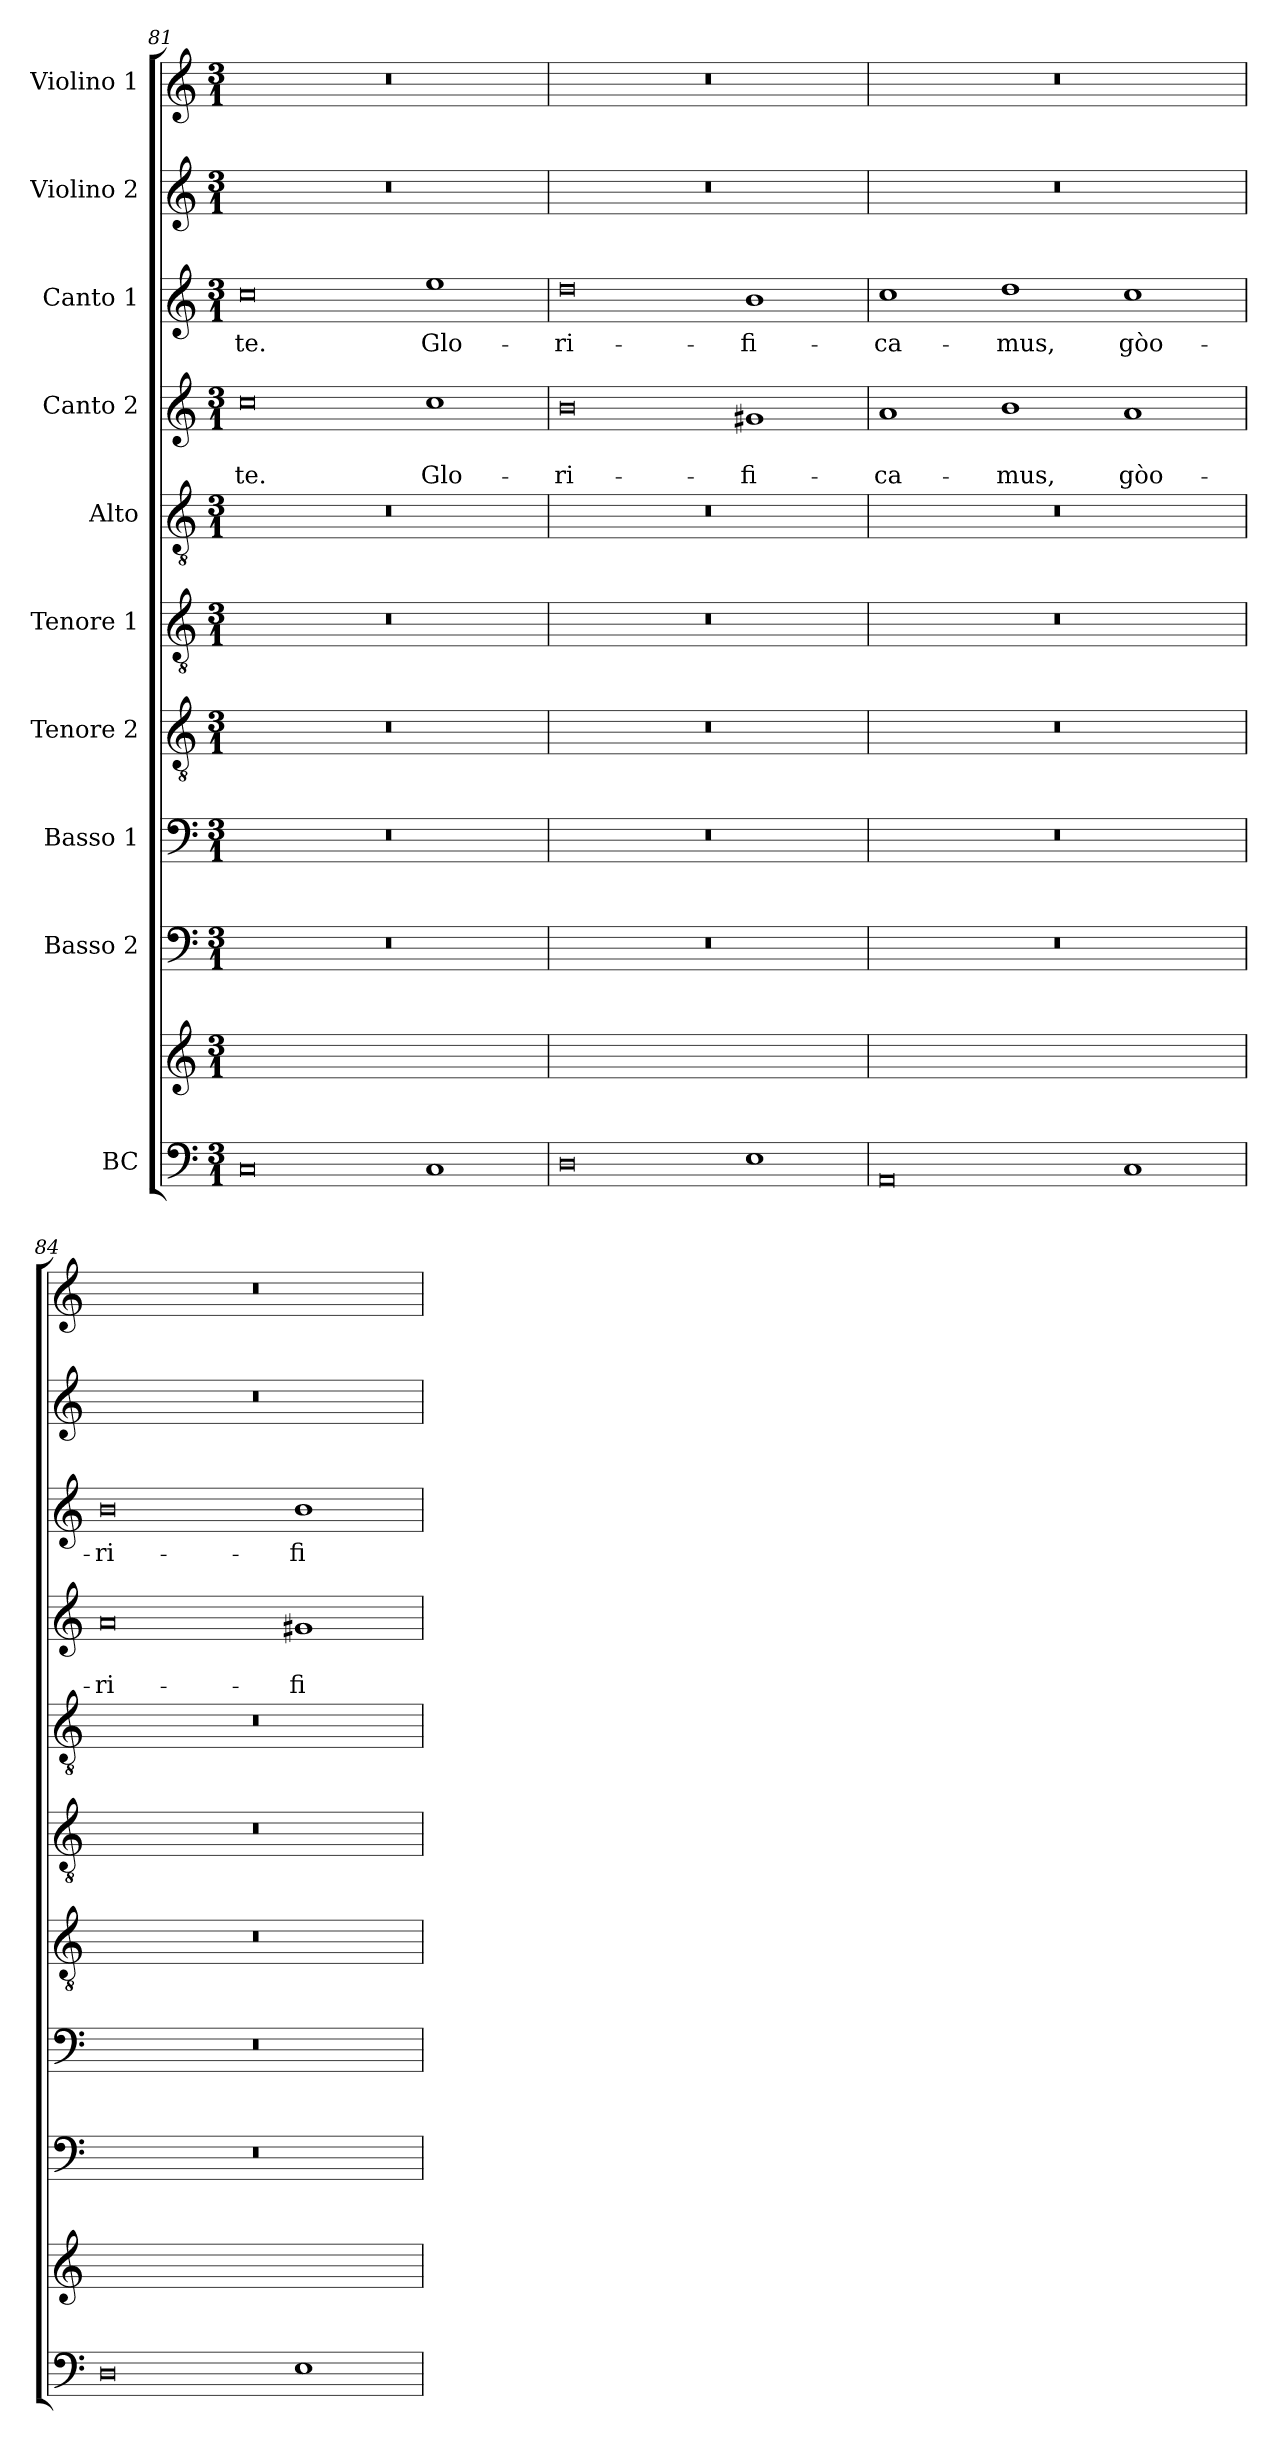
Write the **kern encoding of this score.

**kern	**kern	**kern	**kern	**kern	**kern	**kern	**kern	**text	**text	**kern	**text	**kern	**kern
*part11	*part10	*part9	*part8	*part7	*part6	*part5	*part4	*part4	*part4	*part3	*part3	*part2	*part1
*staff11	*staff10	*staff9	*staff8	*staff7	*staff6	*staff5	*staff4	*staff4	*staff4	*staff3	*staff3	*staff2	*staff1
*I"BC	*	*I"Basso 2	*I"Basso 1	*I"Tenore 2	*I"Tenore 1	*I"Alto	*I"Canto 2	*	*	*I"Canto 1	*	*I"Violino 2	*I"Violino 1
*clefF4	*clefG2	*clefF4	*clefF4	*clefGv2	*clefGv2	*clefGv2	*clefG2	*	*	*clefG2	*	*clefG2	*clefG2
*k[]	*k[]	*k[]	*k[]	*k[]	*k[]	*k[]	*k[]	*	*	*k[]	*	*k[]	*k[]
*C:	*C:	*C:	*C:	*C:	*C:	*C:	*C:	*	*	*C:	*	*C:	*C:
*M3/1	*M3/1	*M3/1	*M3/1	*M3/1	*M3/1	*M3/1	*M3/1	*	*	*M3/1	*	*M3/1	*M3/1
=81	=81	=81	=81	=81	=81	=81	=81	=81	=81	=81	=81	=81	=81
!	!	!	!	!	!	!	!	!	!LO:LY:b	!	!LO:LY:b	!	!
0C	0.ryy	0.r	0.r	0.r	0.r	0.r	0cc	.	te.	0cc	te.	0.r	0.r
!	!	!	!	!	!	!	!	!	!LO:LY:b	!	!LO:LY:b	!	!
1C	.	.	.	.	.	.	1cc	.	Glo-	1ee	Glo-	.	.
=82	=82	=82	=82	=82	=82	=82	=82	=82	=82	=82	=82	=82	=82
!	!	!	!	!	!	!	!	!	!LO:LY:b	!	!LO:LY:b	!	!
0D	0.ryy	0.r	0.r	0.r	0.r	0.r	0b	.	-ri-	0dd	-ri-	0.r	0.r
!	!	!	!	!	!	!	!	!	!LO:LY:b	!	!LO:LY:b	!	!
1E	.	.	.	.	.	.	1g#X	.	-fi-	1b	-fi-	.	.
!!LO:PB:g=z
=83	=83	=83	=83	=83	=83	=83	=83	=83	=83	=83	=83	=83	=83
!	!	!	!	!	!	!	!	!	!LO:LY:b	!	!LO:LY:b	!	!
0AA	0.ryy	0.r	0.r	0.r	0.r	0.r	1a	.	-ca-	1cc	-ca-	0.r	0.r
!	!	!	!	!	!	!	!	!	!LO:LY:b	!	!LO:LY:b	!	!
.	.	.	.	.	.	.	1b	.	-mus,	1dd	-mus,	.	.
!	!	!	!	!	!	!	!	!	!LO:LY:b	!	!LO:LY:b	!	!
1C	.	.	.	.	.	.	1a	.	gòo-	1cc	gòo-	.	.
=84	=84	=84	=84	=84	=84	=84	=84	=84	=84	=84	=84	=84	=84
!	!	!	!	!	!	!	!	!	!LO:LY:b	!	!LO:LY:b	!	!
0D	0.ryy	0.r	0.r	0.r	0.r	0.r	0a	.	-ri-	0b	-ri-	0.r	0.r
!	!	!	!	!	!	!	!	!	!LO:LY:b	!	!LO:LY:b	!	!
1E	.	.	.	.	.	.	1g#X	.	-fi-	1b	-fi-	.	.
=	=	=	=	=	=	=	=	=	=	=	=	=	=
*-	*-	*-	*-	*-	*-	*-	*-	*-	*-	*-	*-	*-	*-
